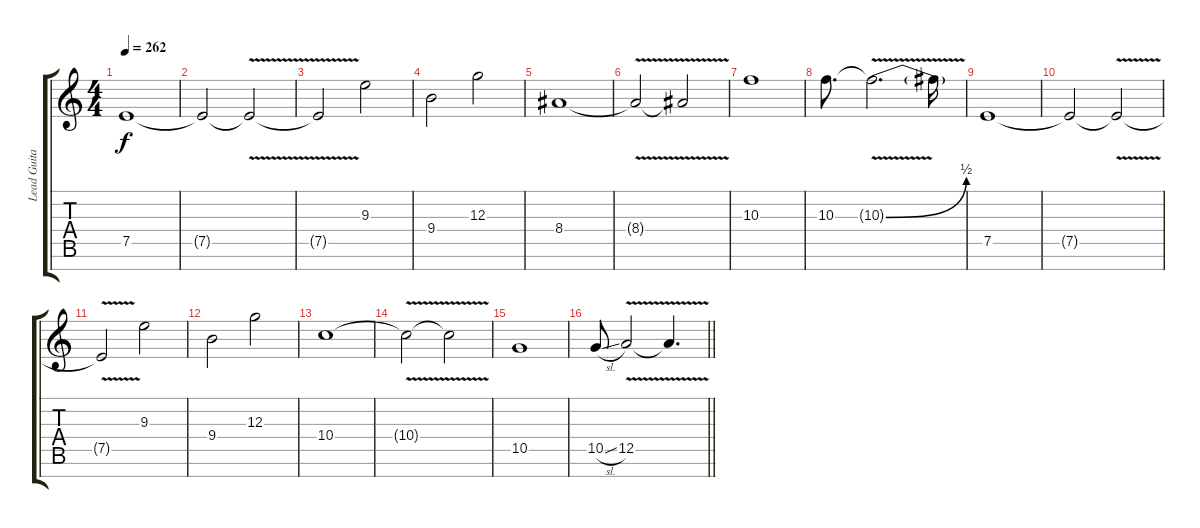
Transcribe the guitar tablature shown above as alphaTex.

\track ("Lead Guitar" "Lead Guita") {instrument distortionguitar}
\staff {score tabs}
\tuning (E4 B3 G3 D3 A2 E2 B1) {hide}
\ts (4 4)
\tempo 262
\clef g2
\ks c
7.5.1{dy f} |
7.5{t}.2 7.5{v t}.2 |
7.5{t}.2 9.3.2 |
9.4.2 12.3.2 |
8.4.1 |
8.4{v t}.2 8.4{t}.2 |
10.3.1 |
10.3.8{d} 10.3{be (bend 0 0 60 2) v t}.2{d} 10.3{t}.16 |
7.5.1 |
7.5{t}.2 7.5{v t}.2 |
7.5{t}.2 9.3.2 |
9.4.2 12.3.2 |
10.4.1 |
10.4{v t}.2 10.4{t}.2 |
10.5.1 |
\barLineRight lightlight
10.5{sl}.8 12.5{v}.2 12.5{t}.4{d}
